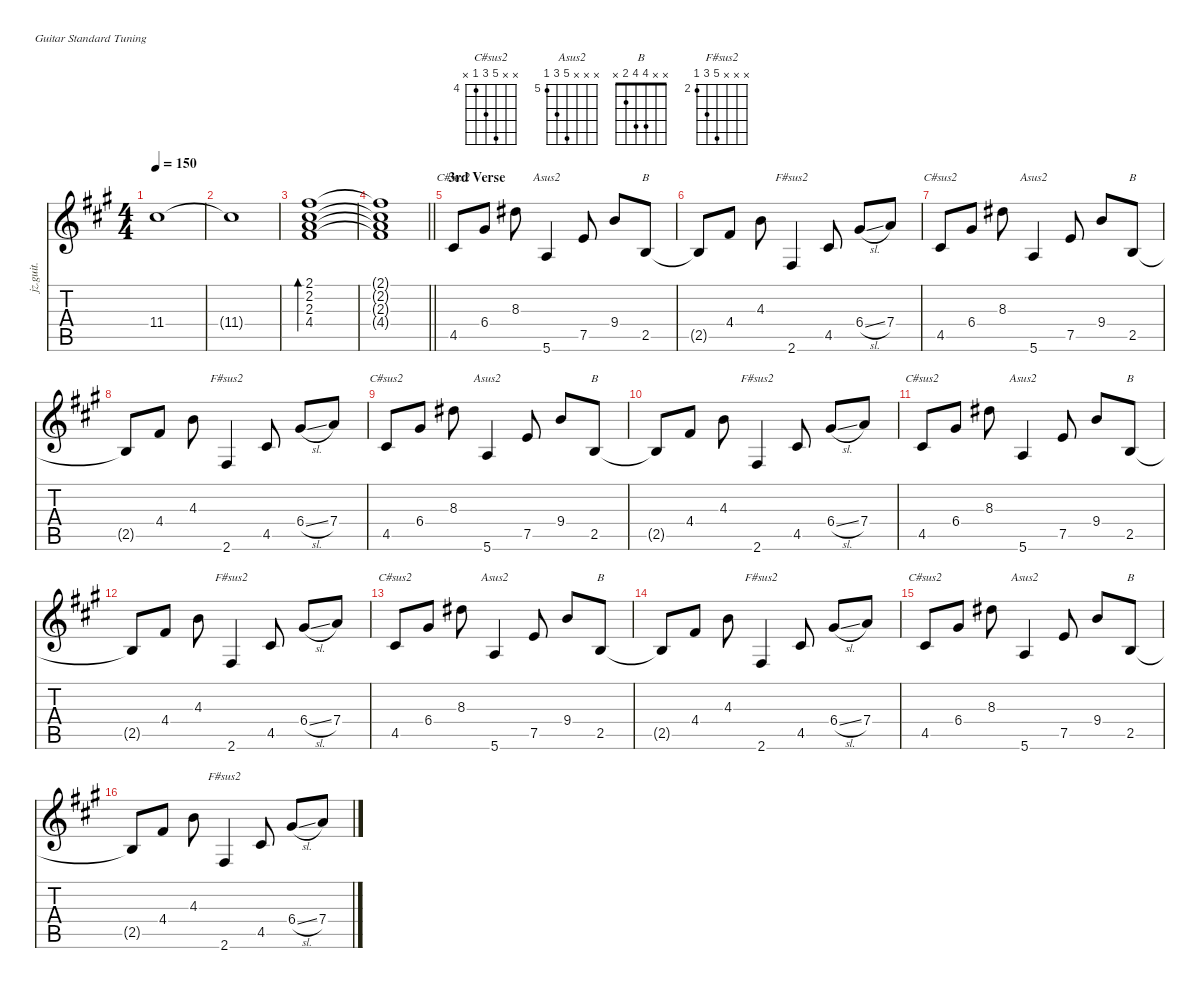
\defaultSystemsLayout 4
\hideDynamics
\bracketExtendMode nobrackets
\otherSystemsTrackNameOrientation horizontal
\track ("1st Guitar" "jz.guit.") {instrument electricguitarjazz}
\staff {score tabs}
\tuning (E4 B3 G3 D3 A2 E2)
\chord ("C#sus2" x x 8 6 4 x) {firstfret 4}
\chord ("Asus2" x x x 9 7 5) {firstfret 5}
\chord ("B" x x 4 4 2 x)
\chord ("F#sus2" x x x 6 4 2) {firstfret 2}
\ts (4 4)
\tempo 150
\clef g2
\ks a
11.4{t acc #}.1{dy f} |
11.4{t acc #}.1 |
(2.1{acc #} 2.2{acc #} 2.3{acc forcenatural} 4.4{acc #}).1{bd 240} |
\barLineRight lightlight
(2.1{t acc #} 2.2{t acc #} 2.3{t acc forcenatural} 4.4{t acc #}).1 |
\section ("" "3rd Verse")
4.5{acc #}.8{ch "C#sus2"} 6.4{acc #}.8 8.3{acc #}.8 5.6{acc forcenatural}.4{ch "Asus2"} 7.5{acc forcenatural}.8 9.4{acc forcenatural}.8 2.5{acc forcenatural}.8{ch "B" dy mp} |
2.5{t acc forcenatural}.8{dy f} 4.4{acc #}.8 4.3{acc forcenatural}.8 2.6{acc #}.4{ch "F#sus2"} 4.5{acc #}.8 6.4{sl acc #}.8 7.4{acc forcenatural}.8 |
4.5{acc #}.8{ch "C#sus2"} 6.4{acc #}.8 8.3{acc #}.8 5.6{acc forcenatural}.4{ch "Asus2"} 7.5{acc forcenatural}.8 9.4{acc forcenatural}.8 2.5{acc forcenatural}.8{ch "B" dy mp} |
2.5{t acc forcenatural}.8{dy f} 4.4{acc #}.8 4.3{acc forcenatural}.8 2.6{acc #}.4{ch "F#sus2"} 4.5{acc #}.8 6.4{sl acc #}.8 7.4{acc forcenatural}.8 |
4.5{acc #}.8{ch "C#sus2"} 6.4{acc #}.8 8.3{acc #}.8 5.6{acc forcenatural}.4{ch "Asus2"} 7.5{acc forcenatural}.8 9.4{acc forcenatural}.8 2.5{acc forcenatural}.8{ch "B" dy mp} |
2.5{t acc forcenatural}.8{dy f} 4.4{acc #}.8 4.3{acc forcenatural}.8 2.6{acc #}.4{ch "F#sus2"} 4.5{acc #}.8 6.4{sl acc #}.8 7.4{acc forcenatural}.8 |
4.5{acc #}.8{ch "C#sus2"} 6.4{acc #}.8 8.3{acc #}.8 5.6{acc forcenatural}.4{ch "Asus2"} 7.5{acc forcenatural}.8 9.4{acc forcenatural}.8 2.5{acc forcenatural}.8{ch "B" dy mp} |
2.5{t acc forcenatural}.8{dy f} 4.4{acc #}.8 4.3{acc forcenatural}.8 2.6{acc #}.4{ch "F#sus2"} 4.5{acc #}.8 6.4{sl acc #}.8 7.4{acc forcenatural}.8 |
4.5{acc #}.8{ch "C#sus2"} 6.4{acc #}.8 8.3{acc #}.8 5.6{acc forcenatural}.4{ch "Asus2"} 7.5{acc forcenatural}.8 9.4{acc forcenatural}.8 2.5{acc forcenatural}.8{ch "B" dy mp} |
2.5{t acc forcenatural}.8{dy f} 4.4{acc #}.8 4.3{acc forcenatural}.8 2.6{acc #}.4{ch "F#sus2"} 4.5{acc #}.8 6.4{sl acc #}.8 7.4{acc forcenatural}.8 |
4.5{acc #}.8{ch "C#sus2"} 6.4{acc #}.8 8.3{acc #}.8 5.6{acc forcenatural}.4{ch "Asus2"} 7.5{acc forcenatural}.8 9.4{acc forcenatural}.8 2.5{acc forcenatural}.8{ch "B" dy mp} |
2.5{t acc forcenatural}.8{dy f} 4.4{acc #}.8 4.3{acc forcenatural}.8 2.6{acc #}.4{ch "F#sus2"} 4.5{acc #}.8 6.4{sl acc #}.8 7.4{acc forcenatural}.8
